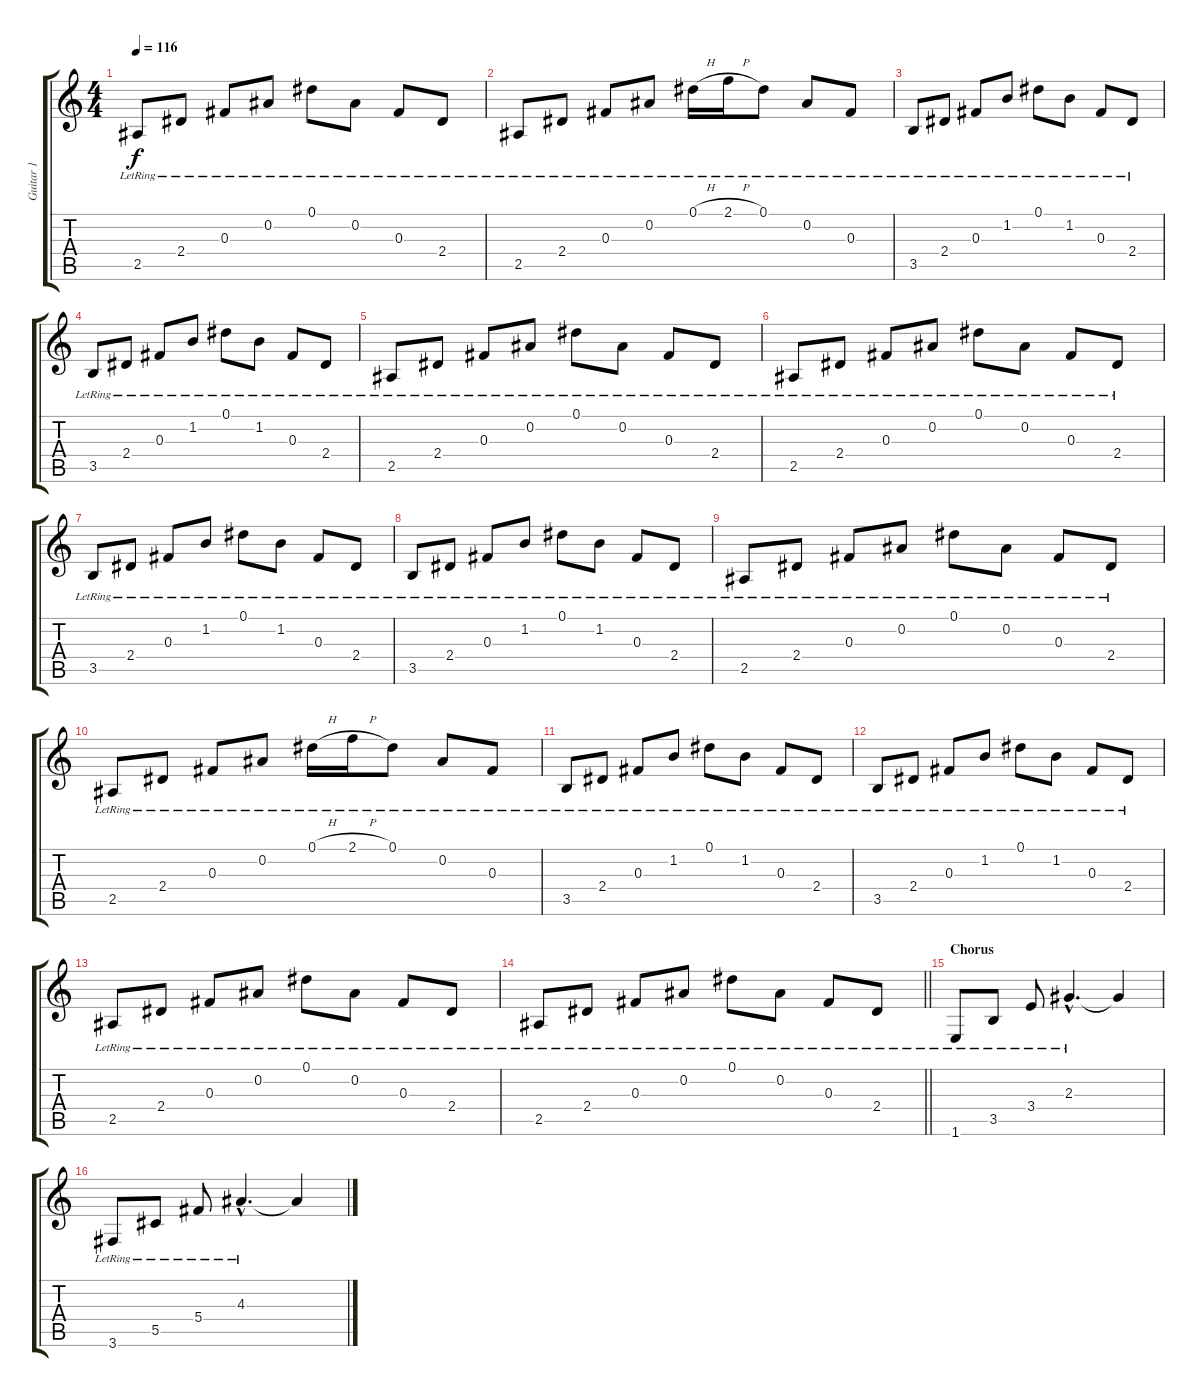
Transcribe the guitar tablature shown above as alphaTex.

\track ("Guitar 1" "Guitar 1") {instrument electricguitarclean}
\staff {score tabs}
\tuning (Eb4 Bb3 Gb3 Db3 Ab2 Eb2) {hide}
\ts (4 4)
\tempo 116
\clef g2
\ks c
2.5{lr}.8{dy f} 2.4{lr}.8 0.3{lr}.8 0.2{lr}.8 0.1{lr}.8 0.2{lr}.8 0.3{lr}.8 2.4{lr}.8 |
2.5{lr}.8 2.4{lr}.8 0.3{lr}.8 0.2{lr}.8 0.1{h lr}.16 2.1{h lr}.16 0.1{lr}.8 0.2{lr}.8 0.3{lr}.8 |
3.5{lr}.8 2.4{lr}.8 0.3{lr}.8 1.2{lr}.8 0.1{lr}.8 1.2{lr}.8 0.3{lr}.8 2.4{lr}.8 |
3.5{lr}.8 2.4{lr}.8 0.3{lr}.8 1.2{lr}.8 0.1{lr}.8 1.2{lr}.8 0.3{lr}.8 2.4{lr}.8 |
2.5{lr}.8 2.4{lr}.8 0.3{lr}.8 0.2{lr}.8 0.1{lr}.8 0.2{lr}.8 0.3{lr}.8 2.4{lr}.8 |
2.5{lr}.8 2.4{lr}.8 0.3{lr}.8 0.2{lr}.8 0.1{lr}.8 0.2{lr}.8 0.3{lr}.8 2.4{lr}.8 |
3.5{lr}.8 2.4{lr}.8 0.3{lr}.8 1.2{lr}.8 0.1{lr}.8 1.2{lr}.8 0.3{lr}.8 2.4{lr}.8 |
3.5{lr}.8 2.4{lr}.8 0.3{lr}.8 1.2{lr}.8 0.1{lr}.8 1.2{lr}.8 0.3{lr}.8 2.4{lr}.8 |
2.5{lr}.8 2.4{lr}.8 0.3{lr}.8 0.2{lr}.8 0.1{lr}.8 0.2{lr}.8 0.3{lr}.8 2.4{lr}.8 |
2.5{lr}.8 2.4{lr}.8 0.3{lr}.8 0.2{lr}.8 0.1{h lr}.16 2.1{h lr}.16 0.1{lr}.8 0.2{lr}.8 0.3{lr}.8 |
3.5{lr}.8 2.4{lr}.8 0.3{lr}.8 1.2{lr}.8 0.1{lr}.8 1.2{lr}.8 0.3{lr}.8 2.4{lr}.8 |
3.5{lr}.8 2.4{lr}.8 0.3{lr}.8 1.2{lr}.8 0.1{lr}.8 1.2{lr}.8 0.3{lr}.8 2.4{lr}.8 |
2.5{lr}.8 2.4{lr}.8 0.3{lr}.8 0.2{lr}.8 0.1{lr}.8 0.2{lr}.8 0.3{lr}.8 2.4{lr}.8 |
\barLineRight lightlight
2.5{lr}.8 2.4{lr}.8 0.3{lr}.8 0.2{lr}.8 0.1{lr}.8 0.2{lr}.8 0.3{lr}.8 2.4{lr}.8 |
\section ("" "Chorus")
1.6{lr}.8 3.5{lr}.8 3.4{lr}.8 2.3{hac lr}.4{d} 2.3{t}.4 |
3.6{lr}.8 5.5{lr}.8 5.4{lr}.8 4.3{hac lr}.4{d} 4.3{t}.4
